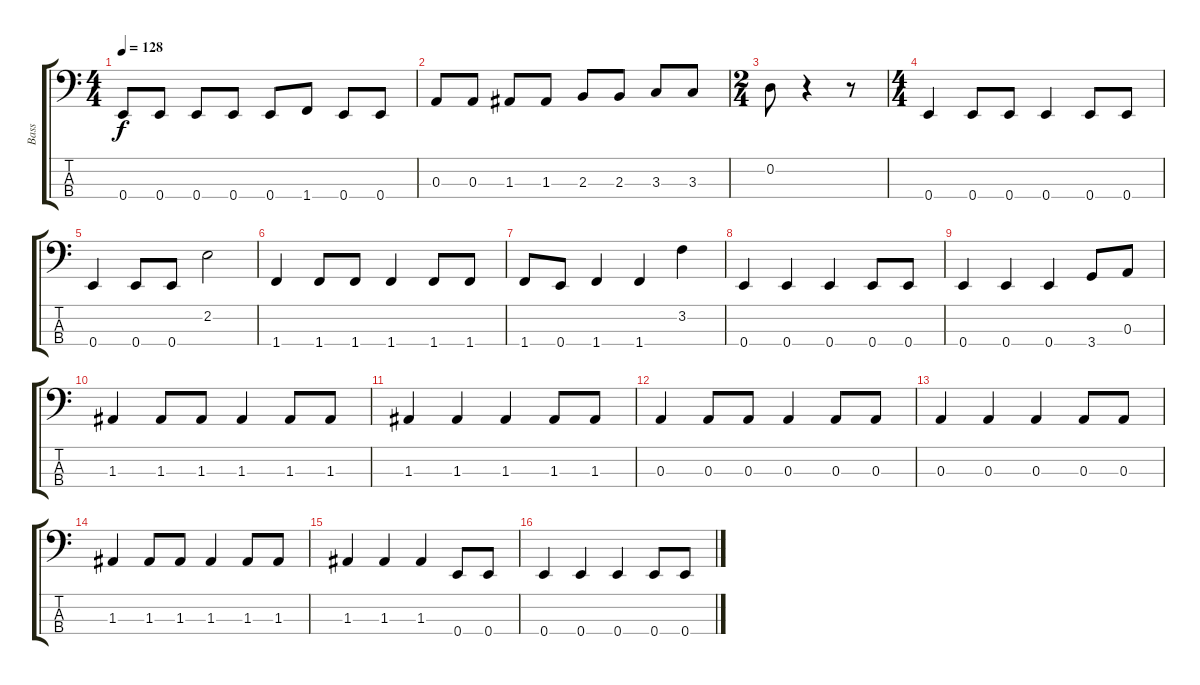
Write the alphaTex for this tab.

\track ("Bass" "Bass") {instrument electricbasspick}
\staff {score tabs}
\tuning (G2 D2 A1 E1) {hide}
\ts (4 4)
\tempo 128
\clef f4
\ks c
0.4.8{dy f} 0.4.8 0.4.8 0.4.8 0.4.8 1.4.8 0.4.8 0.4.8 |
0.3.8 0.3.8 1.3.8 1.3.8 2.3.8 2.3.8 3.3.8 3.3.8 |
\ts (2 4)
0.2.8 r.4 r.8 |
\ts (4 4)
0.4.4 0.4.8 0.4.8 0.4.4 0.4.8 0.4.8 |
0.4.4 0.4.8 0.4.8 2.2.2 |
1.4.4 1.4.8 1.4.8 1.4.4 1.4.8 1.4.8 |
1.4.8 0.4.8 1.4.4 1.4.4 3.2.4 |
0.4.4 0.4.4 0.4.4 0.4.8 0.4.8 |
0.4.4 0.4.4 0.4.4 3.4.8 0.3.8 |
1.3.4 1.3.8 1.3.8 1.3.4 1.3.8 1.3.8 |
1.3.4 1.3.4 1.3.4 1.3.8 1.3.8 |
0.3.4 0.3.8 0.3.8 0.3.4 0.3.8 0.3.8 |
0.3.4 0.3.4 0.3.4 0.3.8 0.3.8 |
1.3.4 1.3.8 1.3.8 1.3.4 1.3.8 1.3.8 |
1.3.4 1.3.4 1.3.4 0.4.8 0.4.8 |
0.4.4 0.4.4 0.4.4 0.4.8 0.4.8
